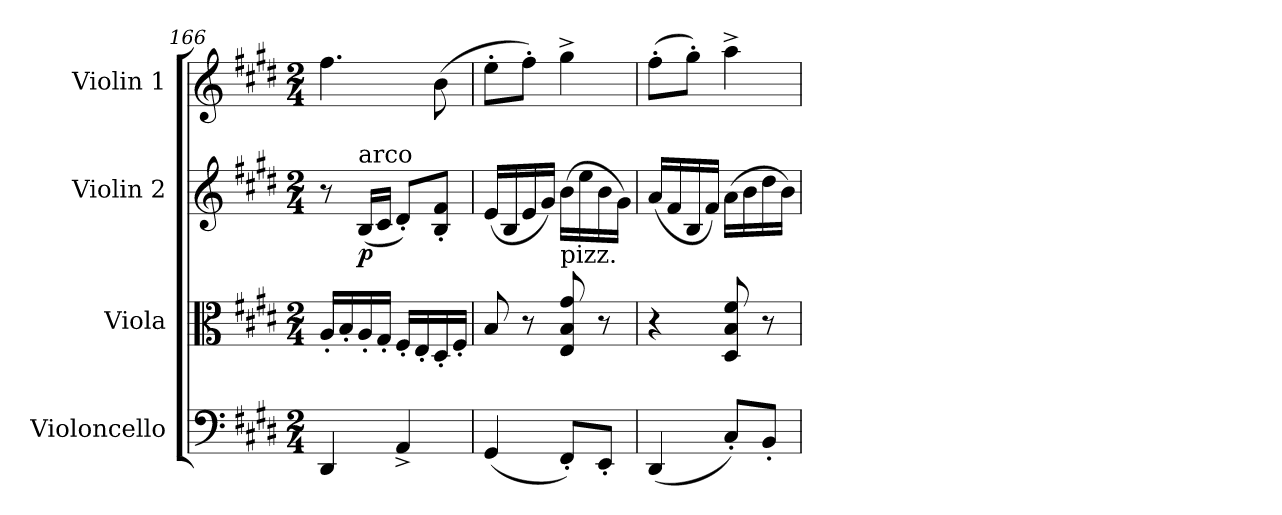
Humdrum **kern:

**kern	**kern	**kern	**dynam	**kern
*part4	*part3	*part2	*part2	*part1
*staff4	*staff3	*staff2	*staff2	*staff1
*I"Violoncello	*I"Viola	*I"Violin 2	*	*I"Violin 1
*I'Vc	*I'Vla	*I'Vln	*	*I'Vln
*clefF4	*clefC3	*clefG2	*	*clefG2
*k[f#c#g#d#]	*k[f#c#g#d#]	*k[f#c#g#d#]	*	*k[f#c#g#d#]
*M2/4	*M2/4	*M2/4	*	*M2/4
=166	=166	=166	=166	=166
4DD#/	16A'/LL	8r	.	4.ff#\
.	16B'/	.	.	.
!	!	!LO:TX:a:t=arco	!	!
!	!	!	!LO:DY:b	!
.	16A'/	(16B/LL	p	.
.	16G#'/JJ	16c#/JJ	.	.
4AA^/	16F#'/LL	8d#'/L)	.	.
.	16E'/	.	.	.
.	16D#'/	8B/' 8f#/'J	.	(8b\
.	16F#'/JJ	.	.	.
!!LO:PB:g=z
=167	=167	=167	=167	=167
(4GG#/	8B/	(16e/LL	.	8ee'\L
.	.	16B/	.	.
.	8r	16e/	.	8ff#'\J)
.	.	16g#/JJ)	.	.
!	!LO:TX:a:t=pizz.	!	!	!
8FF#'/L)	8E/ 8B/ 8g#/	(16b\LL	.	4gg#^\
.	.	16ee\	.	.
8EE'/J	8r	16b\	.	.
.	.	16g#\JJ)	.	.
=168	=168	=168	=168	=168
(4DD#/	4r	(16a/LL	.	(8ff#'\L
.	.	16f#/	.	.
.	.	16B/	.	8gg#'\J)
.	.	16f#/JJ)	.	.
8C#'/L)	8D#/ 8B/ 8f#/	(16a\LL	.	4aa^\
.	.	16b\	.	.
8BB'/J	8r	16dd#\	.	.
.	.	16b\JJ)	.	.
=	=	=	=	=
*-	*-	*-	*-	*-
